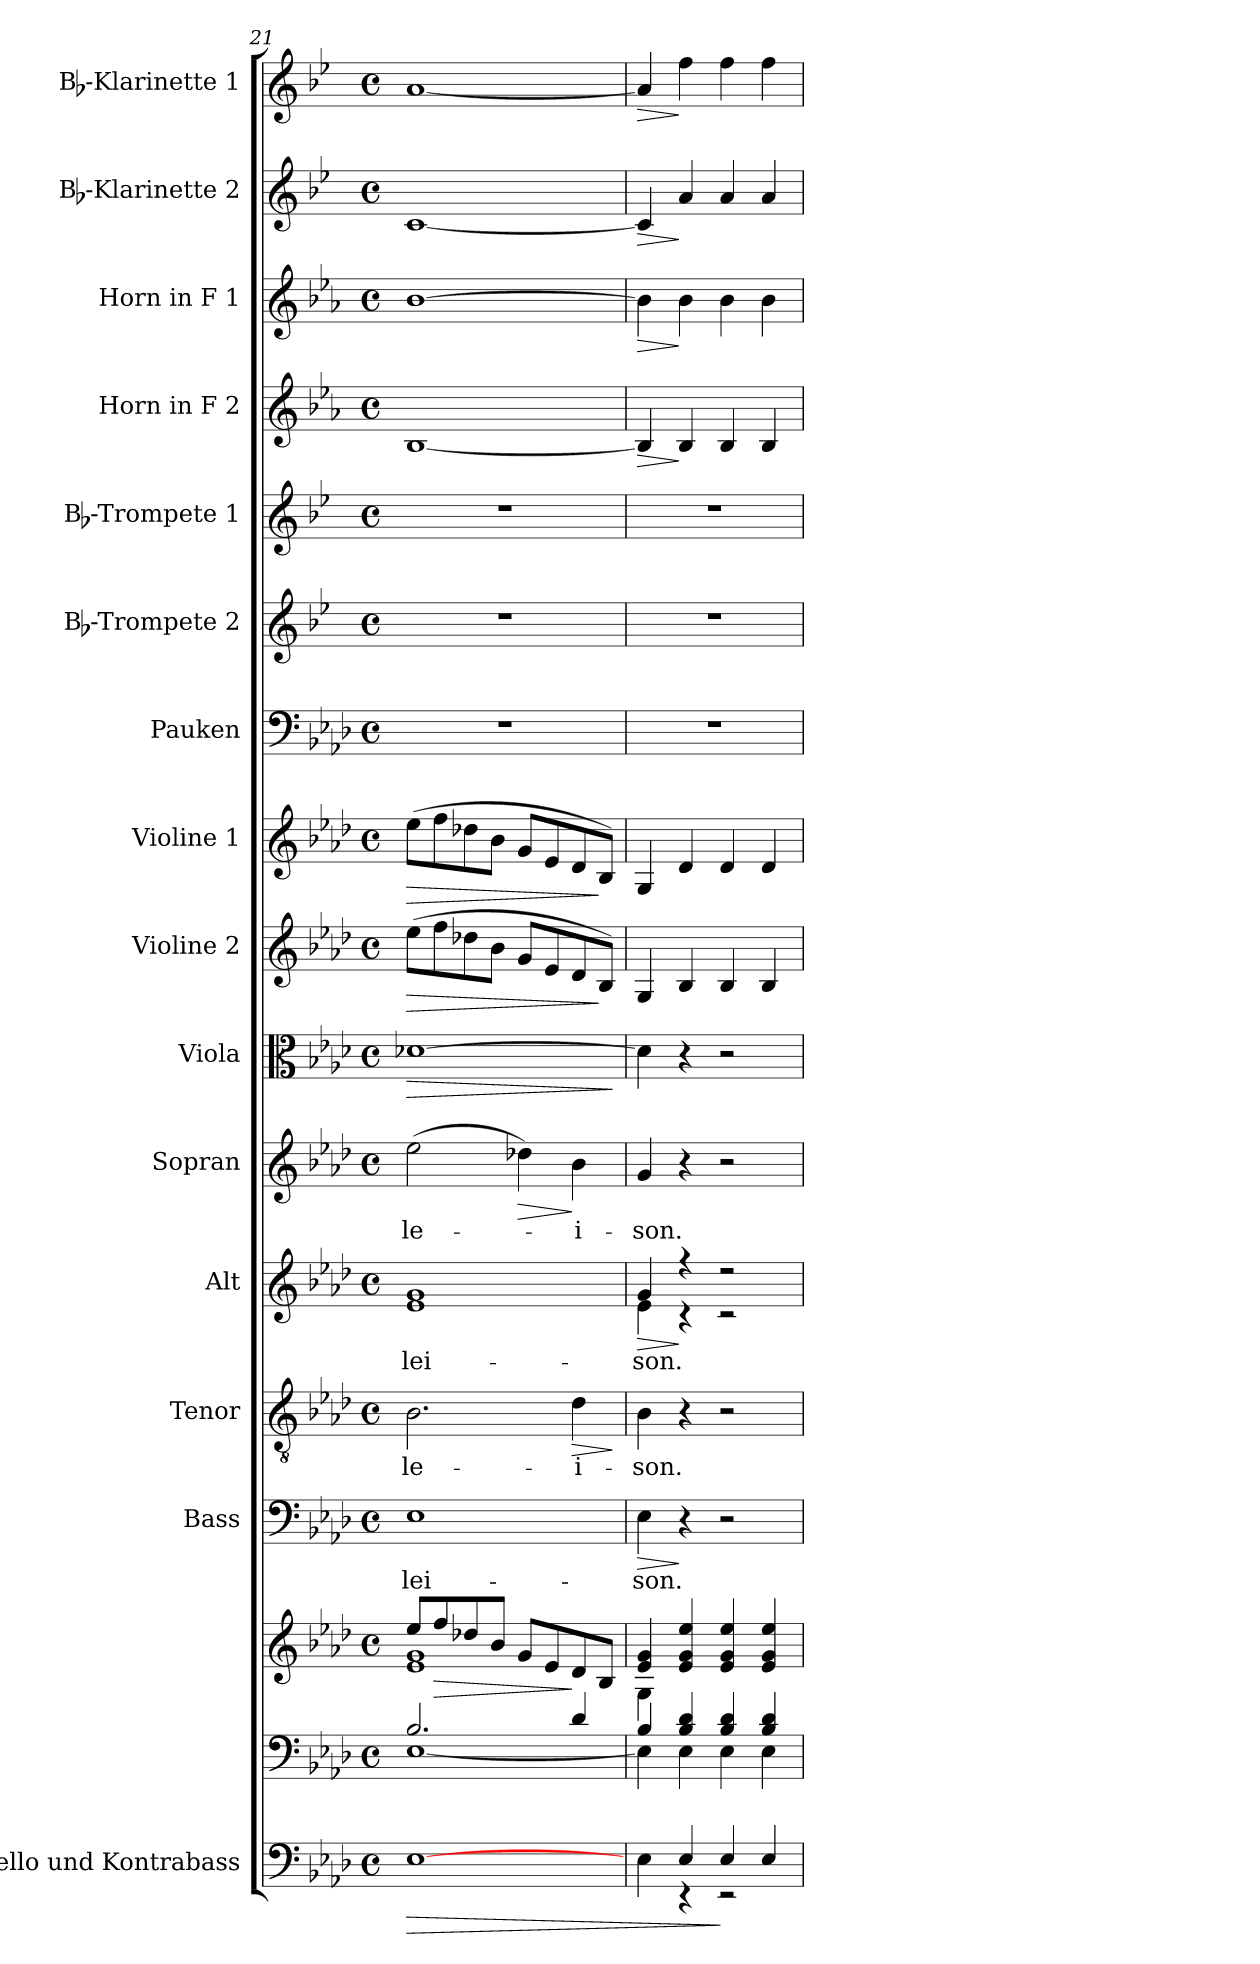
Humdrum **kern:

**kern	**dynam	**kern	**kern	**dynam	**kern	**text	**dynam	**kern	**text	**dynam	**kern	**text	**dynam	**kern	**text	**dynam	**kern	**dynam	**kern	**dynam	**kern	**dynam	**kern	**kern	**kern	**kern	**dynam	**kern	**dynam	**kern	**dynam	**kern	**dynam
*part16	*part16	*part15	*part15	*part15	*part14	*part14	*part14	*part13	*part13	*part13	*part12	*part12	*part12	*part11	*part11	*part11	*part10	*part10	*part9	*part9	*part8	*part8	*part7	*part6	*part5	*part4	*part4	*part3	*part3	*part2	*part2	*part1	*part1
*staff17	*staff17	*staff16	*staff15	*staff15/16	*staff14	*staff14	*staff14	*staff13	*staff13	*staff13	*staff12	*staff12	*staff12	*staff11	*staff11	*staff11	*staff10	*staff10	*staff9	*staff9	*staff8	*staff8	*staff7	*staff6	*staff5	*staff4	*staff4	*staff3	*staff3	*staff2	*staff2	*staff1	*staff1
*I"Cello und Kontrabass	*	*	*	*	*I"Bass	*	*	*I"Tenor	*	*	*I"Alt	*	*	*I"Sopran	*	*	*I"Viola	*	*I"Violine 2	*	*I"Violine 1	*	*I"Pauken	*I"Bb-Trompete 2	*I"Bb-Trompete 1	*I"Horn in F 2	*	*I"Horn in F 1	*	*I"Bb-Klarinette 2	*	*I"Bb-Klarinette 1	*
*I'Kb.	*	*	*	*	*I'B.	*	*	*I'T.	*	*	*I'A.	*	*	*I'S.	*	*	*I'Vla.	*	*I'Vl. 2	*	*I'Vl. 1	*	*I'Pk.	*I'Bb Trp. 2	*I'Bb Trp. 1	*	*	*	*	*I'Bb Kl. 2	*	*I'Bb Kl. 1	*
*clefF4	*	*clefF4	*clefG2	*	*clefF4	*	*	*clefGv2	*	*	*clefG2	*	*	*clefG2	*	*	*clefC3	*	*clefG2	*	*clefG2	*	*clefF4	*clefG2	*clefG2	*clefG2	*	*clefG2	*	*clefG2	*	*clefG2	*
*ITrd7c12	*	*	*	*	*	*	*	*	*	*	*	*	*	*	*	*	*	*	*	*	*	*	*	*ITrd1c2	*ITrd1c2	*ITrd4c7	*	*ITrd4c7	*	*ITrd1c2	*	*ITrd1c2	*
*k[b-e-a-d-]	*	*k[b-e-a-d-]	*k[b-e-a-d-]	*	*k[b-e-a-d-]	*	*	*k[b-e-a-d-]	*	*	*k[b-e-a-d-]	*	*	*k[b-e-a-d-]	*	*	*k[b-e-a-d-]	*	*k[b-e-a-d-]	*	*k[b-e-a-d-]	*	*k[b-e-a-d-]	*k[b-e-a-d-]	*k[b-e-a-d-]	*k[b-e-a-d-]	*	*k[b-e-a-d-]	*	*k[b-e-a-d-]	*	*k[b-e-a-d-]	*
*A-:	*	*A-:	*A-:	*	*A-:	*	*	*A-:	*	*	*A-:	*	*	*A-:	*	*	*A-:	*	*A-:	*	*A-:	*	*A-:	*A-:	*A-:	*A-:	*	*A-:	*	*A-:	*	*A-:	*
*M4/4	*	*M4/4	*M4/4	*	*M4/4	*	*	*M4/4	*	*	*M4/4	*	*	*M4/4	*	*	*M4/4	*	*M4/4	*	*M4/4	*	*M4/4	*M4/4	*M4/4	*M4/4	*	*M4/4	*	*M4/4	*	*M4/4	*
*met(c)	*	*met(c)	*met(c)	*	*met(c)	*	*	*met(c)	*	*	*met(c)	*	*	*met(c)	*	*	*met(c)	*	*met(c)	*	*met(c)	*	*met(c)	*met(c)	*met(c)	*met(c)	*	*met(c)	*	*met(c)	*	*met(c)	*
=21	=21	=21	=21	=21	=21	=21	=21	=21	=21	=21	=21	=21	=21	=21	=21	=21	=21	=21	=21	=21	=21	=21	=21	=21	=21	=21	=21	=21	=21	=21	=21	=21	=21
!	!LO:HP:b	!	!	!	!	!LO:LY:b	!	!	!LO:LY:b	!	!	!LO:LY:b	!	!	!LO:LY:b	!	!	!LO:HP:b	!	!LO:HP:b	!	!LO:HP:b	!	!	!	!	!	!	!	!	!	!	!
*	*	*^	*^	*	*	*	*	*	*	*	*^	*	*	*	*	*	*	*	*	*	*	*	*	*	*	*	*	*	*	*	*	*	*
[1EE-	>	2.B-/	[<1E-	8ee-!/L	1e- 1g	.	1E-	-lei-	.	2.B-\	-le-	.	1g	1e-	-lei-	.	(>2ee-\	-le-	.	[1d-X	>	(>8ee-\L	>	(>8ee-\L	>	1r	1r	1r	[1E-	.	[1e-	.	[1B-	.	[1g	.
!	!	!	!	!	!	!LO:HP:b	!	!	!	!	!	!	!	!	!	!	!	!	!	!	!	!	!	!	!	!	!	!	!	!	!	!	!	!	!	!
.	.	.	.	8ff!/	.	>	.	.	.	.	.	.	.	.	.	.	.	.	.	.	.	8ff\	.	8ff\	.	.	.	.	.	.	.	.	.	.	.	.
.	.	.	.	8dd-X!/	.	.	.	.	.	.	.	.	.	.	.	.	.	.	.	.	.	8dd-X\	.	8dd-X\	.	.	.	.	.	.	.	.	.	.	.	.
.	.	.	.	8b-!/J	.	.	.	.	.	.	.	.	.	.	.	.	.	.	.	.	.	8b-\J	.	8b-\J	.	.	.	.	.	.	.	.	.	.	.	.
!	!	!	!	!	!	!	!	!	!	!	!	!	!	!	!	!	!	!	!LO:HP:b	!	!	!	!	!	!	!	!	!	!	!	!	!	!	!	!	!
.	.	.	.	8g!/L	.	.	.	.	.	.	.	.	.	.	.	.	4dd-X\)	.	>	.	.	8g/L	.	8g/L	.	.	.	.	.	.	.	.	.	.	.	.
.	.	.	.	8e-!/	.	.	.	.	.	.	.	.	.	.	.	.	.	.	.	.	.	8e-/	.	8e-/	.	.	.	.	.	.	.	.	.	.	.	.
!	!	!	!	!	!	!	!	!	!	!	!LO:LY:b	!LO:HP:b	!	!	!	!	!	!LO:LY:b	!	!	!	!	!	!	!	!	!	!	!	!	!	!	!	!	!	!
.	.	4d-/	.	8d-!/	.	]	.	.	.	4d-\	-i-	>	.	.	.	.	4b-\	-i-	]	.	.	8d-/	.	8d-/	.	.	.	.	.	.	.	.	.	.	.	.
.	.	.	.	8B-!/J	.	.	.	.	.	.	.	.	.	.	.	.	.	.	.	.	.	8B-/J)	]	8B-/J)	]	.	.	.	.	.	.	.	.	.	.	.
*	*	*v	*v	*	*	*	*	*	*	*	*	*	*v	*v	*	*	*	*	*	*	*	*	*	*	*	*	*	*	*	*	*	*	*	*	*	*
*	*	*	*v	*v	*	*	*	*	*	*	*	*	*	*	*	*	*	*	*	*	*	*	*	*	*	*	*	*	*	*	*	*	*	*
.	.	.	.	.	.	.	.	.	.	]	.	.	.	.	.	.	.	]	.	.	.	.	.	.	.	.	.	.	.	.	.	.	.
=22	=22	=22	=22	=22	=22	=22	=22	=22	=22	=22	=22	=22	=22	=22	=22	=22	=22	=22	=22	=22	=22	=22	=22	=22	=22	=22	=22	=22	=22	=22	=22	=22	=22
*^	*	*^	*^	*	*	*	*	*	*	*	*	*	*	*	*	*	*	*	*	*	*	*	*	*	*	*	*	*	*	*	*	*	*
!	!	!	!	!	!	!	!	!	!LO:LY:b	!LO:HP:b	!	!LO:LY:b	!	!	!LO:LY:b	!LO:HP:b	!	!LO:LY:b	!	!	!	!	!	!	!	!	!	!	!	!LO:HP:b	!	!LO:HP:b	!	!LO:HP:b	!	!LO:HP:b
*	*	*	*	*	*	*	*	*	*	*	*	*	*	*^	*	*	*	*	*	*	*	*	*	*	*	*	*	*	*	*	*	*	*	*	*	*
4ryy	4EE-\	.	4B-/	4E-\]	4e-/ 4g/	4G\	.	4E-\	-son.	>	4B-\	-son.	.	4g/	4e-\	-son.	>	4g/	-son.	.	4d-\]	.	4G/	.	4G/	.	1r	1r	1r	4E-/]	>	4e-\]	>	4B-/]	>	4g/]	>
4EE-/	4rEE	.	4B-/ 4d-/	4E-\	4e-/ 4g/ 4ee-/	4ryy	.	4r	.	]	4r	.	.	4r	4r	.	]	4r	.	.	4r	.	4B-/	.	4d-/	.	.	.	.	4E-/	]	4e-\	]	4g/	]	4ee-\	]
4EE-/	2rEE	]	4B-/ 4d-/	4E-\	4e-/ 4g/ 4ee-/	2ryy	.	2r	.	.	2r	.	.	2r	2r	.	.	2r	.	.	2r	.	4B-/	.	4d-/	.	.	.	.	4E-/	.	4e-\	.	4g/	.	4ee-\	.
4EE-/	.	.	4B-/ 4d-/	4E-\	4e-/ 4g/ 4ee-/	.	.	.	.	.	.	.	.	.	.	.	.	.	.	.	.	.	4B-/	.	4d-/	.	.	.	.	4E-/	.	4e-\	.	4g/	.	4ee-\	.
*v	*v	*	*	*	*	*	*	*	*	*	*	*	*	*v	*v	*	*	*	*	*	*	*	*	*	*	*	*	*	*	*	*	*	*	*	*	*	*
*	*	*v	*v	*	*	*	*	*	*	*	*	*	*	*	*	*	*	*	*	*	*	*	*	*	*	*	*	*	*	*	*	*	*	*	*
*	*	*	*v	*v	*	*	*	*	*	*	*	*	*	*	*	*	*	*	*	*	*	*	*	*	*	*	*	*	*	*	*	*	*	*
=	=	=	=	=	=	=	=	=	=	=	=	=	=	=	=	=	=	=	=	=	=	=	=	=	=	=	=	=	=	=	=	=	=
*-	*-	*-	*-	*-	*-	*-	*-	*-	*-	*-	*-	*-	*-	*-	*-	*-	*-	*-	*-	*-	*-	*-	*-	*-	*-	*-	*-	*-	*-	*-	*-	*-	*-
